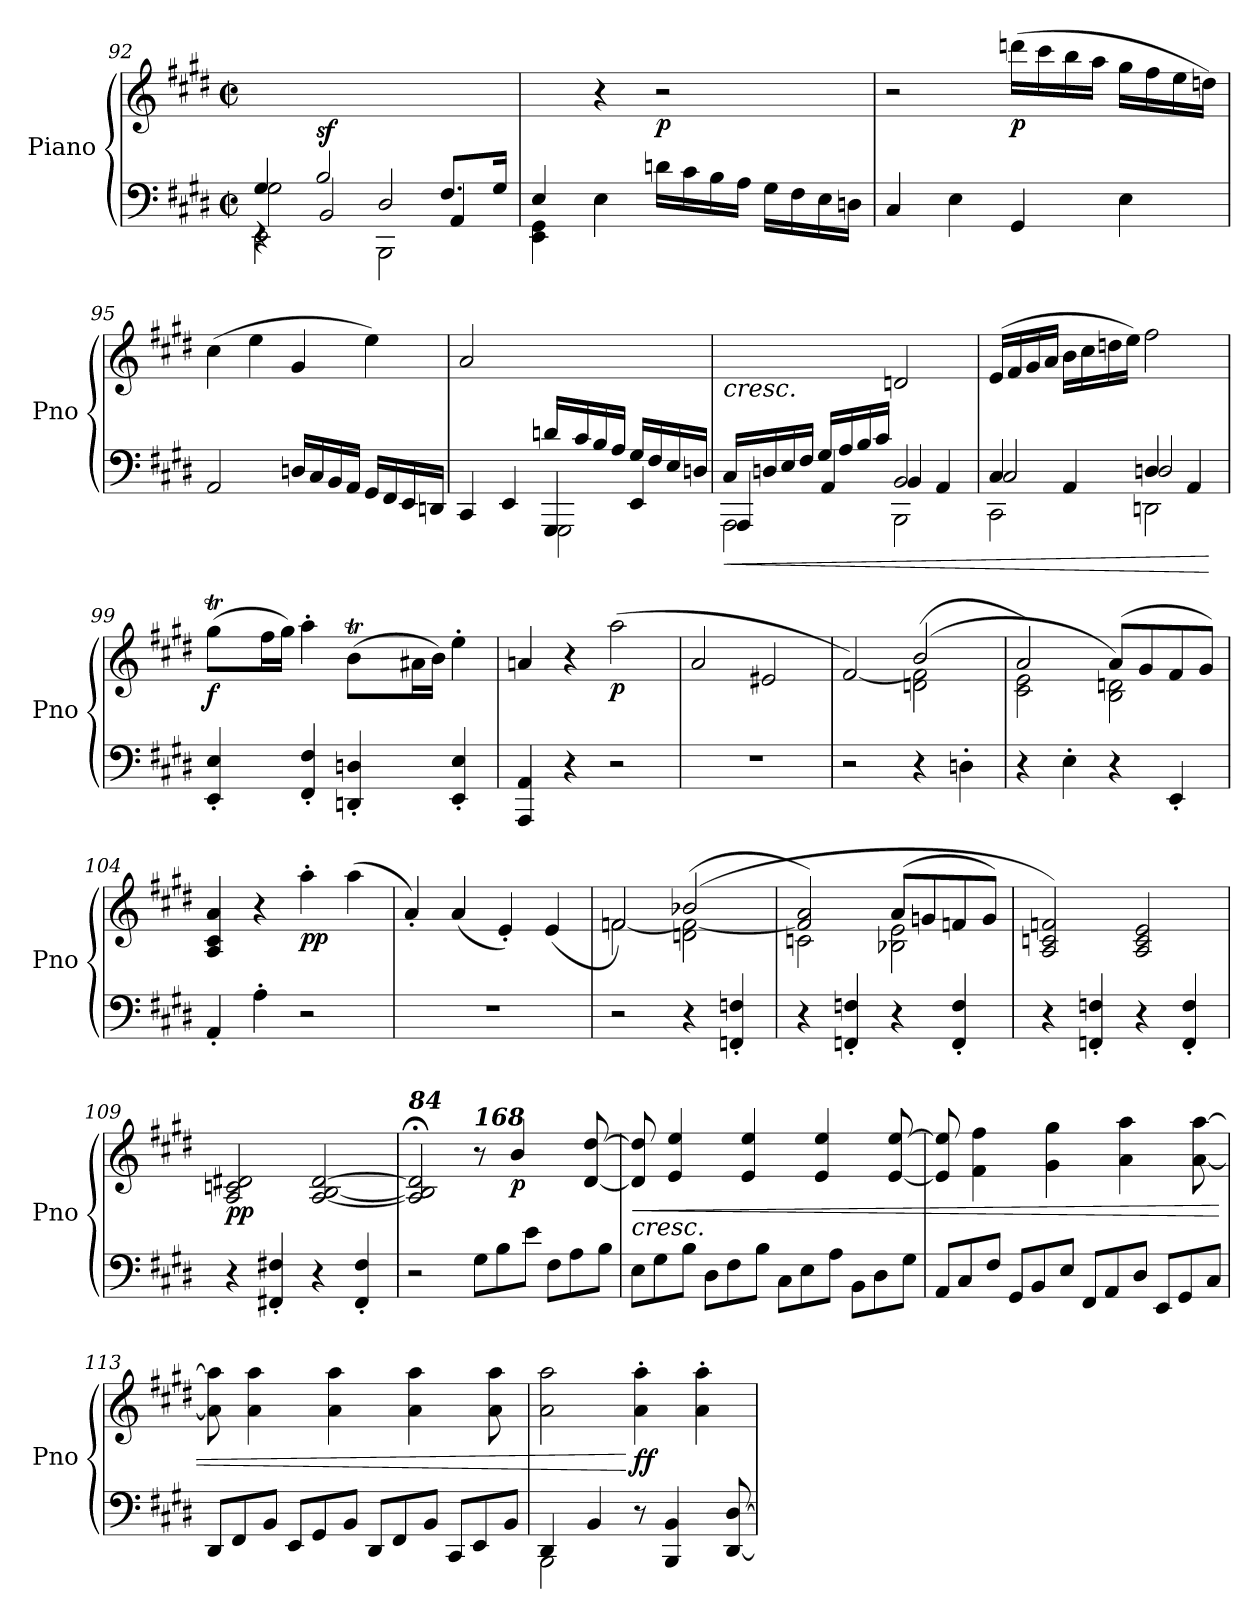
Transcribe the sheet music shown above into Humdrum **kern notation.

**kern	**kern	**dynam
*part1	*part1	*part1
*staff2	*staff1	*staff1/2
*I"Piano	*	*
*I'Pno	*	*
!!LO:LB:g=z
*clefF4	*clefG2	*
*k[f#c#g#d#]	*k[f#c#g#d#]	*
*M4/4	*M4/4	*
*met(c|)	*met(c|)	*
=92	=92	=92
*^	*	*
*	*^	*	*
*	*	*^	*	*
4G#/	2G#\	4rEE	2EE\	4ryy	.
!	!	!	!	!	!LO:DY:b
2B/	.	2BB/	.	2.ryy	sf
.	2D#/	.	2BBB\	.	.
8.F#/L	.	4AA/	.	.	.
16G#/Jk	.	.	.	.	.
*	*v	*v	*v	*	*
=93	=93	=93	=93
4E/	4EE\ 4GG#\	4ryy	.
2.ryy	4E\	4r	.
!	!	!	!LO:DY:b
.	16dn\LL	2r	p
.	16c#\	.	.
.	16B\	.	.
.	16A\JJ	.	.
.	16G#\LL	.	.
.	16F#\	.	.
.	16E\	.	.
.	16Dn\JJ	.	.
*v	*v	*	*
=94	=94	=94
4C#/	2r	.
4E\	.	.
!	!	!LO:DY:b
4GG#/	(16dddn\LL	p
.	16ccc#\	.
.	16bb\	.
.	16aa\JJ	.
4E\	16gg#\LL	.
.	16ff#\	.
.	16ee\	.
.	16ddn\JJ)	.
=95	=95	=95
2AA/	(4cc#\	.
.	4ee\	.
16Dn/LL	4g#/	.
16C#/	.	.
16BB/	.	.
16AA/JJ	.	.
16GG#/LL	4ee\)	.
16FF#/	.	.
16EE/	.	.
16DDn/JJ	.	.
!!LO:LB:g=z
=96	=96	=96
*^	*	*
*	*^	*	*
2ryy	4CC#/	2ryy	2a/	.
.	4EE/	.	.	.
16dn/LL	4GGG#/	2GGG#\	2ryy	.
16c#/	.	.	.	.
16B/	.	.	.	.
16A/JJ	.	.	.	.
16G#/LL	4EE/	.	.	.
16F#/	.	.	.	.
16E/	.	.	.	.
16Dn/JJ	.	.	.	.
*v	*v	*v	*	*
=97	=97	=97
!	!LO:TX:b:i:t=cresc.	!
!	!	!LO:HP:b=2
*^	*	*
*	*^	*	*
*	*	*^	*	*
16C#/LL	2AAA\	4AAA/	2ryy	2ryy	<
16Dn/	.	.	.	.	.
16E/	.	.	.	.	.
16F#/JJ	.	.	.	.	.
16G#/LL	.	4AA/	.	.	.
16A/	.	.	.	.	.
16B/	.	.	.	.	.
16c#/JJ	.	.	.	.	.
2ryy	2BB/	4BB/	2BBB\	2dn/	.
.	.	4AA/	.	.	.
*	*	*v	*v	*	*
=98	=98	=98	=98	=98
4C#/	2C#/	2CC#\	(16e/LL	.
.	.	.	16f#/	.
.	.	.	16g#/	.
.	.	.	16a/JJ	.
4AA/	.	.	16b\LL	.
.	.	.	16cc#\	.
.	.	.	16ddn\	.
.	.	.	16ee\JJ)	.
4Dn/	2D/	2DDn\	2ff#\	.
4AA/	.	.	.	.
*v	*v	*v	*	*
.	.	[
=99	=99	=99
*	*^	*
!	!	!	!LO:DY:b
4EE/' 4E/'	(>8gg#t\L	24ryy	f
*	*	*Xtuplet	*
.	.	24aa!yy	.
.	.	24gg#!yy	.
.	16ff#\L	12%5ryy	.
.	16gg#\JJ)	.	.
4FF#/' 4F#/'	4aa'\	.	.
4DDn/' 4Dn/'	(>8bT\L	.	.
.	.	24cc#!yy	.
.	.	24b!yy	.
.	16a#X\L	4.ryy	.
.	16b\JJ)	.	.
4EE/' 4E/'	4ee'\	.	.
*	*v	*v	*
!!LO:PB:g=z
=100	=100	=100
4AAA/ 4AA/	4an/	.
4r	4r	.
!	!	!LO:DY:b
2r	(2aa\	p
=101	=101	=101
1r	2a/	.
.	2e#X/	.
=102	=102	=102
*	*^	*
2r	[2f#/)	2ryy	.
4r	(2dn\ 2f#\]	(2b/	.
4Dn'\	.	.	.
=103	=103	=103	=103
4r	2a/)	2c#\ 2e\	.
4E'\	.	.	.
4r	(8a/L	2B\ 2dn\)	.
.	8g#/	.	.
4EE'/	8f#/	.	.
.	8g#/J)	.	.
*	*v	*v	*
=104	=104	=104
4AA'/	4A/ 4c#/ 4a/	.
4A'\	4r	.
!	!	!LO:DY:b
2r	4aa'\	pp
.	(4aa\	.
=105	=105	=105
1r	4a'/)	.
.	(4a/	.
.	4e'/)	.
.	(4e/	.
!!LO:LB:g=z
=106	=106	=106
*	*^	*
2r	2fn/)	[2f\	.
4r	(2b-X/	(2dn\ 2f\_	.
4FFn/' 4Fn/'	.	.	.
=107	=107	=107	=107
4r	2cn\	2f/] 2a/)	.
4FFn/' 4Fn/'	.	.	.
4r	(8a/L	2B-X\ 2e\	.
.	8gn/	.	.
4FF/' 4F/'	8fn/	.	.
.	8g/J)	.	.
*	*v	*v	*
=108	=108	=108
4r	2A/ 2cn/ 2fn/)	.
4FFn/' 4Fn/'	.	.
4r	2A/ 2c/ 2e/	.
4FF/' 4F/'	.	.
=109	=109	=109
!	!	!LO:DY:b
4r	2A/ 2cn/ 2d#X/	pp
4FF#X/' 4F#X/'	.	.
4r	[2A/ [2B/ [2d#/	.
4FF#/' 4F#/'	.	.
=110	=110	=110
!	!LO:TX:a:Bi:t=84	!
2r	2A/];< 2B/];< 2d#/];<	.
*Xtuplet	*	*
!	!LO:TX:a:Bi:t=168	!
12G#\L	8r	.
12B\	.	.
!	!	!LO:DY:b
.	4b/	p
12e\J	.	.
12F#\L	.	.
12A\	.	.
.	[8d#/ [8dd#/	.
12B\J	.	.
=111	=111	=111
!	!LO:TX:b:i:t=cresc.	!
!	!	!LO:HP:b
12E\L	8d#/] 8dd#/]	<
12G#\	.	.
.	4e/ 4ee/	.
12B\J	.	.
12D#\L	.	.
12F#\	.	.
.	4e/ 4ee/	.
12B\J	.	.
12C#\L	.	.
12E\	.	.
.	4e/ 4ee/	.
12A\J	.	.
12BB\L	.	.
12D#\	.	.
.	[8e/ [8ee/	.
12G#\J	.	.
!!LO:LB:g=z
=112	=112	=112
12AA/L	8e/] 8ee/]	.
12C#/	.	.
.	4f#\ 4ff#\	.
12F#/J	.	.
12GG#/L	.	.
12BB/	.	.
.	4g#\ 4gg#\	.
12E/J	.	.
12FF#/L	.	.
12AA/	.	.
.	4a\ 4aa\	.
12D#/J	.	.
12EE/L	.	.
12GG#/	.	.
.	[8a\ [8aa\	.
12C#/J	.	.
=113	=113	=113
12DD#/L	8a\] 8aa\]	.
12FF#/	.	.
.	4a\ 4aa\	.
12BB/J	.	.
12EE/L	.	.
12GG#/	.	.
.	4a\ 4aa\	.
12BB/J	.	.
12DD#/L	.	.
12FF#/	.	.
.	4a\ 4aa\	.
12BB/J	.	.
12CC#/L	.	.
12EE/	.	.
.	8a\ 8aa\	.
12BB/J	.	.
=114	=114	=114
*^	*	*
4DD#/	2BBB\	2a\ 2aa\	.
4BB/	.	.	.
!	!	!	!LO:DY:n=1:b
8r	2ryy	4a\' 4aa\'	[ ff
4BBB/ 4BB/	.	.	.
.	.	4a\' 4aa\'	.
[8DD#/ [8D#/	.	.	.
*v	*v	*	*
=	=	=
*-	*-	*-
